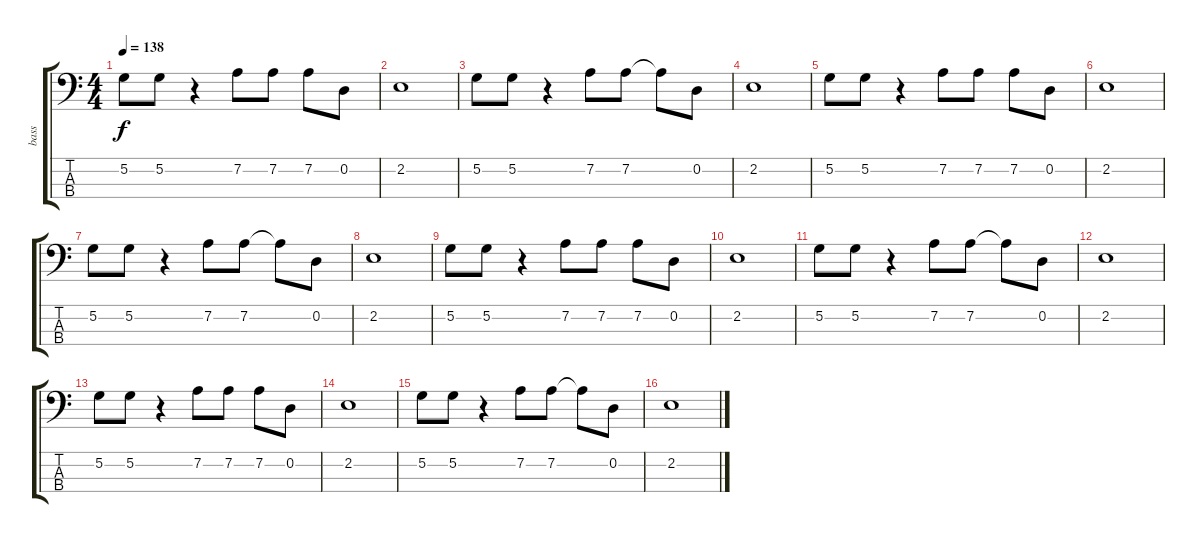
\track ("bass" "bass") {instrument electricbassfinger}
\staff {score tabs}
\tuning (G2 D2 A1 E1) {hide}
\ts (4 4)
\tempo 138
\clef f4
\ks c
5.2.8{dy f} 5.2.8 r.4 7.2.8 7.2.8 7.2.8 0.2.8 |
2.2.1 |
5.2.8 5.2.8 r.4 7.2.8 7.2.8 7.2{t}.8 0.2.8 |
2.2.1 |
5.2.8 5.2.8 r.4 7.2.8 7.2.8 7.2.8 0.2.8 |
2.2.1 |
5.2.8 5.2.8 r.4 7.2.8 7.2.8 7.2{t}.8 0.2.8 |
2.2.1 |
5.2.8 5.2.8 r.4 7.2.8 7.2.8 7.2.8 0.2.8 |
2.2.1 |
5.2.8 5.2.8 r.4 7.2.8 7.2.8 7.2{t}.8 0.2.8 |
2.2.1 |
5.2.8 5.2.8 r.4 7.2.8 7.2.8 7.2.8 0.2.8 |
2.2.1 |
5.2.8 5.2.8 r.4 7.2.8 7.2.8 7.2{t}.8 0.2.8 |
2.2.1
